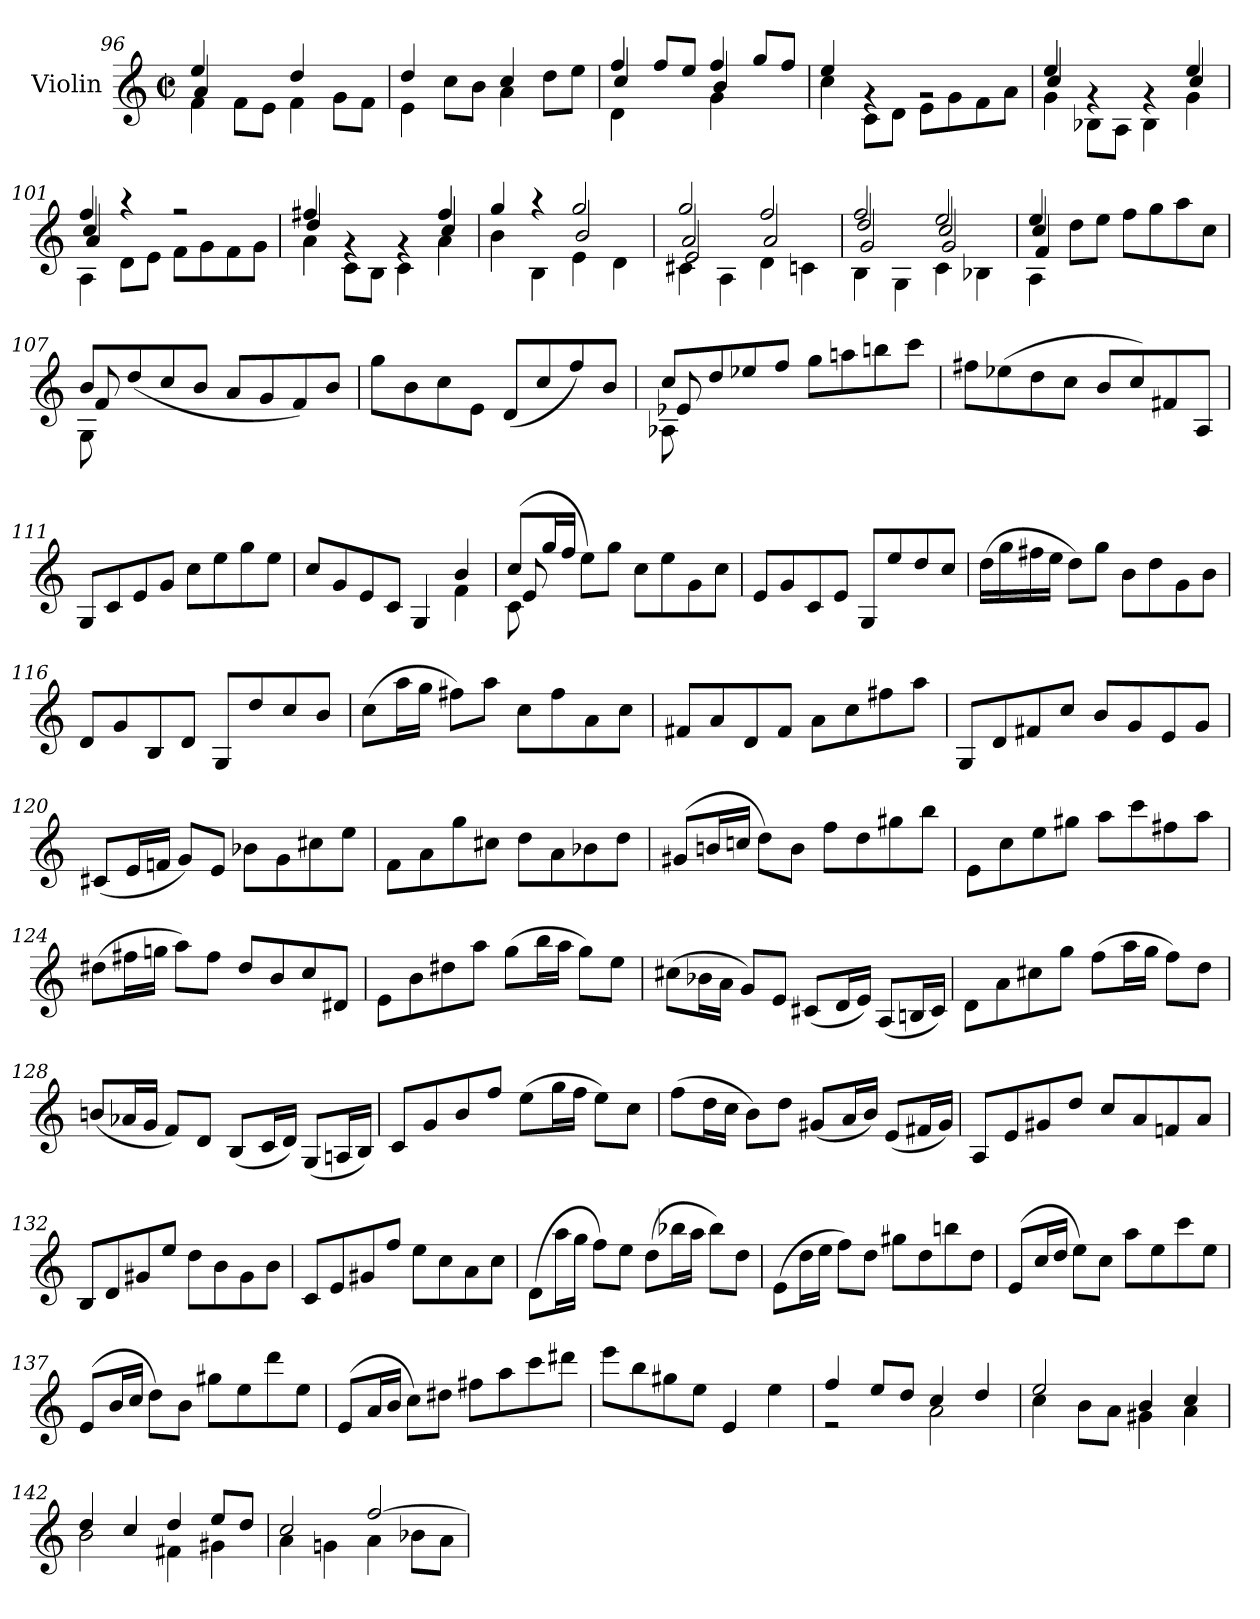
**kern
*part1
*staff1
*I"Violin
*I'Vln.
*clefG2
*k[]
*M2/2
*met(c|)
=96
*^
*	*^
4ee/	4f\	4a/
8f\L	4ryy	4ryy
8e\J	.	.
4dd/	4f\	2ryy
8g\L	4ryy	.
8f\J	.	.
*	*v	*v
=97	=97
4dd/	4e\
8cc\L	4ryy
8b\J	.
4cc/	4a\
8dd\L	4ryy
8ee\J	.
=98	=98
*	*^
4ff/	4d\	4cc/
8ff/L	4ryy	4ryy
8ee/J	.	.
4ff/	4g\	4b/
8gg/L	4ryy	4ryy
8ff/J	.	.
*	*v	*v
=99	=99
4ee/	4cc\
4rg	8c\L
.	8d\J
2rg	8e\L
.	8g\
.	8f\
.	8a\J
!!LO:LB:g=z	!!
=100	=100
*	*^
4ee/	4g\	4cc/
4rg	8B-X\L	4ryy
.	8A\J	.
4rg	4B-\	4ryy
4ee/	4g\	4cc/
=101	=101	=101
*	*	*^
4ff/	4A\	4cc/	4a/
4r	8d\L	4ryy	4ryy
.	8e\J	.	.
2r	8f\L	2ryy	2ryy
.	8g\	.	.
.	8f\	.	.
.	8g\J	.	.
*	*	*v	*v
=102	=102	=102
4ff#X/	4a\	4dd/
4rg	8c\L	4ryy
.	8B\J	.
4rg	4c\	4ryy
4ff#/	4a\	4cc/
=103	=103	=103
4gg/	4b\	2ryy
4r	4B\	.
2gg/	4e\	2b/
.	4d\	.
=104	=104	=104
*	*	*^
2gg/	4c#X\	2a/	2e/
.	4A\	.	.
2ff/	4d\	2a/	2ryy
.	4cn\	.	.
=105	=105	=105	=105
2ff/	4B\	2dd/	2g/
.	4G\	.	.
2ee/	4c\	2cc/	2g/
.	4B-X\	.	.
=106	=106	=106	=106
4ee/	4A\	4cc/	4f/
8dd\L	4ryy	4ryy	4ryy
8ee\J	.	.	.
8ff\L	2ryy	2ryy	2ryy
8gg\	.	.	.
8aa\	.	.	.
8cc\J	.	.	.
*	*	*v	*v
!!LO:LB:g=z
=107	=107	=107
8b/L	8G\	8f/
(8dd/	8ryy	8ryy
8cc/	4ryy	4ryy
8b/J	.	.
8a/L	2ryy	2ryy
8g/	.	.
8f/)	.	.
8b/J	.	.
*v	*v	*v
=108
8gg\L
8b\
8cc\
8e\J
(8d/L
8cc/
8ff/)
8b/J
=109
*^
*	*^
8cc/L	8A-X\	8e-X/
8dd/	8ryy	8ryy
8ee-X/	4ryy	4ryy
8ff/J	.	.
8gg\L	2ryy	2ryy
8aan\	.	.
8bbn\	.	.
8ccc\J	.	.
*v	*v	*v
=110
8ff#X\L
(8ee-X\
8dd\
8cc\J
8b/L
8cc/)
8f#X/
8A/J
=111
8G/L
8c/
8e/
8g/J
8cc\L
8ee\
8gg\
8ee\J
!!LO:LB:g=z
=112
*^
8cc/L	2ryy
8g/	.
8e/	.
8c/J	.
4G/	4ryy
4b/	4f\
=113	=113
*	*^
(8cc/L	8c\	8e/
16gg/L	8ryy	8ryy
16ff/JJ	.	.
8ee\L)	4ryy	4ryy
8gg\J	.	.
8cc\L	2ryy	2ryy
8ee\	.	.
8g\	.	.
8cc\J	.	.
*v	*v	*v
=114
8e/L
8g/
8c/
8e/J
8G/L
8ee/
8dd/
8cc/J
=115
(16dd\LL
16gg\
16ff#X\
16ee\JJ
8dd\L)
8gg\J
8b\L
8dd\
8g\
8b\J
=116
8d/L
8g/
8B/
8d/J
8G/L
8dd/
8cc/
8b/J
!!LO:LB:g=z
=117
(8cc\L
16aa\L
16gg\JJ
8ff#X\L)
8aa\J
8cc\L
8ff#\
8a\
8cc\J
=118
8f#X/L
8a/
8d/
8f#/J
8a\L
8cc\
8ff#X\
8aa\J
=119
8G/L
8d/
8f#X/
8cc/J
8b/L
8g/
8e/
8g/J
=120
(8c#X/L
16e/L
16fn/JJ
8g/L)
8e/J
8b-X\L
8g\
8cc#X\
8ee\J
=121
8f\L
8a\
8gg\
8cc#X\J
8dd\L
8a\
8b-X\
8dd\J
!!LO:PB:g=z
=122
(8g#X/L
16bn/L
16ccn/JJ
8dd\L)
8b\J
8ff\L
8dd\
8gg#X\
8bb\J
=123
8e\L
8cc\
8ee\
8gg#X\J
8aa\L
8ccc\
8ff#X\
8aa\J
=124
(8dd#X\L
16ff#X\L
16ggn\JJ
8aa\L)
8ff#\J
8dd#/L
8b/
8cc/
8d#X/J
=125
8e\L
8b\
8dd#X\
8aa\J
(8gg\L
16bb\L
16aa\JJ
8gg\L)
8ee\J
=126
(8cc#X\L
16b-X\L
16a\JJ
8g/L)
8e/J
(8c#X/L
16d/L
16e/JJ)
(8A/L
16Bn/L
16c#/JJ)
!!LO:LB:g=z
=127
8d\L
8a\
8cc#X\
8gg\J
(8ff\L
16aa\L
16gg\JJ
8ff\L)
8dd\J
=128
(8bn/L
16a-X/L
16g/JJ
8f/L)
8d/J
(8B/L
16c/L
16d/JJ)
(8G/L
16An/L
16B/JJ)
=129
8c/L
8g/
8b/
8ff/J
(8ee\L
16gg\L
16ff\JJ
8ee\L)
8cc\J
=130
(8ff\L
16dd\L
16cc\JJ
8b\L)
8dd\J
(8g#X/L
16a/L
16b/JJ)
(8e/L
16f#X/L
16g#/JJ)
!!LO:LB:g=z
=131
8A/L
8e/
8g#X/
8dd/J
8cc/L
8a/
8fn/
8a/J
=132
8B/L
8d/
8g#X/
8ee/J
8dd\L
8b\
8g#\
8b\J
=133
8c/L
8e/
8g#X/
8ff/J
8ee\L
8cc\
8a\
8cc\J
=134
(8d\L
16aa\L
16gg\JJ
8ff\L)
8ee\J
(8dd\L
16bb-X\L
16aa\JJ
8bb-\L)
8dd\J
=135
(8e\L
16dd\L
16ee\JJ
8ff\L)
8dd\J
8gg#X\L
8dd\
8bbn\
8dd\J
!!LO:LB:g=z
=136
(8e/L
16cc/L
16dd/JJ
8ee\L)
8cc\J
8aa\L
8ee\
8ccc\
8ee\J
=137
(8e/L
16b/L
16cc/JJ
8dd\L)
8b\J
8gg#X\L
8ee\
8ddd\
8ee\J
=138
(8e/L
16a/L
16b/JJ
8cc\L)
8dd#X\J
8ff#X\L
8aa\
8ccc\
8ddd#X\J
=139
8eee\L
8bb\
8gg#X\
8ee\J
4e/
4ee\
=140
*^
4ff/	2r
8ee/L	.
8dd/J	.
4cc/	2a\
4dd/	.
=141	=141
2ee/	4cc\
.	8b\L
.	8a\J
4b/	4g#X\
4cc/	4a\
!!LO:LB:g=z	!!
=142	=142
4dd/	2b\
4cc/	.
4dd/	4f#X\
8ee/L	4g#X\
8dd/J	.
=143	=143
2cc/	4a\
.	4gn\
[2ff/	4a\
.	8b-X\L
.	8a\J
*v	*v
=
*-
